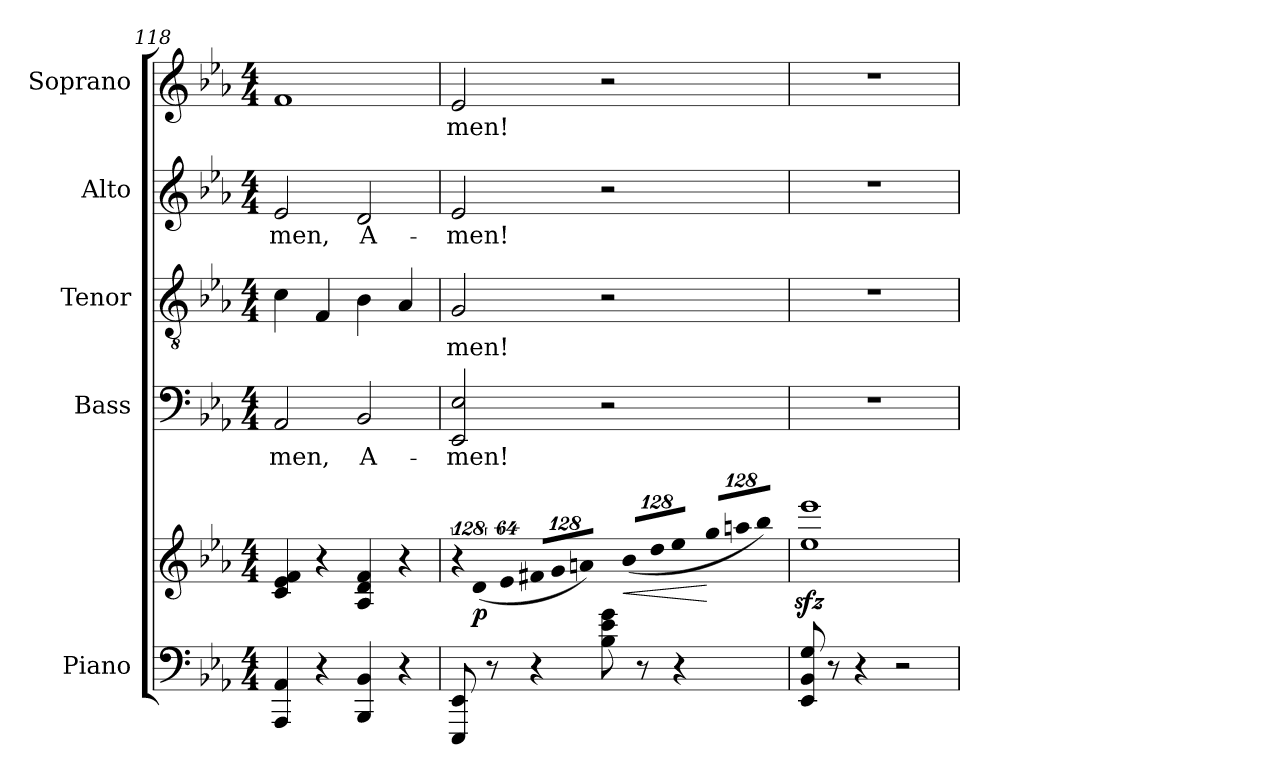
**kern	**kern	**dynam	**kern	**text	**kern	**text	**kern	**text	**kern	**text
*part5	*part5	*part5	*part4	*part4	*part3	*part3	*part2	*part2	*part1	*part1
*staff6	*staff5	*staff5/6	*staff4	*staff4	*staff3	*staff3	*staff2	*staff2	*staff1	*staff1
*I"Piano	*	*	*I"Bass	*	*I"Tenor	*	*I"Alto	*	*I"Soprano	*
*I'Pno.	*	*	*I'B.	*	*I'T.	*	*I'A.	*	*I'S.	*
*clefF4	*clefG2	*	*clefF4	*	*clefGv2	*	*clefG2	*	*clefG2	*
*	*	*	*	*	*ITrd7c12	*	*	*	*	*
*k[b-e-a-]	*k[b-e-a-]	*	*k[b-e-a-]	*	*k[b-e-a-]	*	*k[b-e-a-]	*	*k[b-e-a-]	*
*E-:	*E-:	*	*E-:	*	*E-:	*	*E-:	*	*E-:	*
*M4/4	*M4/4	*	*M4/4	*	*M4/4	*	*M4/4	*	*M4/4	*
=118	=118	=118	=118	=118	=118	=118	=118	=118	=118	=118
!	!	!	!	!LO:LY:b:color=#000000	!	!	!	!	!	!
!	!	!	!	!	!	!	!	!LO:LY:b:color=#000000	!	!
4AAA-i/ 4AA-i	4ci/ 4e-i 4fi	.	2AA-i/	-men,	4Ci\	.	2e-i/	-men,	1fi	.
4r	4r	.	.	.	4FFi/	.	.	.	.	.
!	!	!	!	!LO:LY:b:color=#000000	!	!	!	!	!	!
!	!	!	!	!	!	!	!	!LO:LY:b:color=#000000	!	!
4BBB-i/ 4BB-i	4A-i/ 4di 4fi	.	2BB-i/	A-	4BB-i\	.	2di/	A-	.	.
4r	4r	.	.	.	4AA-i/	.	.	.	.	.
!!LO:LB:g=z
=119	=119	=119	=119	=119	=119	=119	=119	=119	=119	=119
!	!LO:N:vis=8	!	!	!	!	!	!	!	!	!
!	!	!	!	!LO:LY:b:color=#000000	!	!	!	!	!	!
!	!	!	!	!	!	!LO:LY:b:color=#000000	!	!	!	!
!	!	!	!	!	!	!	!	!LO:LY:b:color=#000000	!	!
!	!	!	!	!	!	!	!	!	!	!LO:LY:b:color=#000000
8EEE-i/ 8EE-i	1024%85r	.	2EE-i/ 2E-i	-men!	2GGi/	-men!	2e-i/	-men!	2e-i/	-men!
!	!LO:N:vis=8	!	!	!	!	!	!	!	!	!
.	(1024%85di/	p	.	.	.	.	.	.	.	.
8r	.	.	.	.	.	.	.	.	.	.
!	!LO:N:vis=8	!	!	!	!	!	!	!	!	!
.	512%43e-i/	.	.	.	.	.	.	.	.	.
*	*Xbrackettup	*	*	*	*	*	*	*	*	*
!	!LO:N:vis=8	!	!	!	!	!	!	!	!	!
4r	1024%85f#Xi/L	.	.	.	.	.	.	.	.	.
!	!LO:N:vis=8	!	!	!	!	!	!	!	!	!
.	1024%85gi/	.	.	.	.	.	.	.	.	.
!	!LO:N:vis=8	!	!	!	!	!	!	!	!	!
.	512%43ani/J)	.	.	.	.	.	.	.	.	.
!	!LO:N:vis=8	!	!	!	!	!	!	!	!	!
8B-i\ 8e-i 8gi	(1024%85b-i/L	.	2r	.	2r	.	2r	.	2r	.
!	!LO:N:vis=8	!LO:HP:b	!	!	!	!	!	!	!	!
.	1024%85ddi/	<	.	.	.	.	.	.	.	.
8r	.	.	.	.	.	.	.	.	.	.
!	!LO:N:vis=8	!	!	!	!	!	!	!	!	!
.	512%43ee-i/J	.	.	.	.	.	.	.	.	.
!	!LO:N:vis=8	!	!	!	!	!	!	!	!	!
4r	1024%85ggi/L	.	.	.	.	.	.	.	.	.
!	!LO:N:vis=8	!	!	!	!	!	!	!	!	!
.	1024%85aani/	.	.	.	.	.	.	.	.	.
!	!LO:N:vis=8	!	!	!	!	!	!	!	!	!
.	512%43bb-i/J)	[	.	.	.	.	.	.	.	.
=120	=120	=120	=120	=120	=120	=120	=120	=120	=120	=120
8EE-i/ 8BB-i 8Gi	1ee-izz 1eee-izz	.	1r	.	1r	.	1r	.	1r	.
8r	.	.	.	.	.	.	.	.	.	.
4r	.	.	.	.	.	.	.	.	.	.
2r	.	.	.	.	.	.	.	.	.	.
=	=	=	=	=	=	=	=	=	=	=
*-	*-	*-	*-	*-	*-	*-	*-	*-	*-	*-
